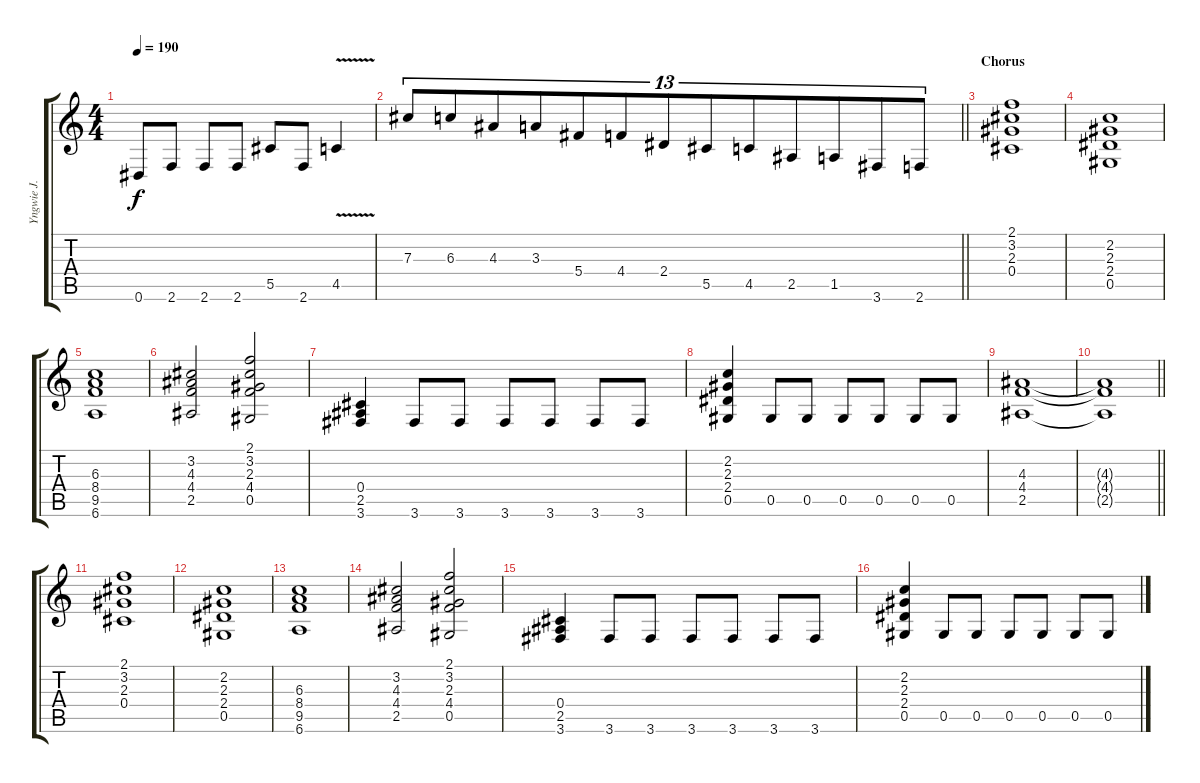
\track ("Yngwie J. Malmsteen" "Yngwie J. ") {instrument overdrivenguitar}
\staff {score tabs}
\tuning (Eb4 Bb3 Gb3 Db3 Ab2 Eb2) {hide}
\ts (4 4)
\tempo 190
\clef g2
\ks c
0.6.8{dy f} 2.6.8 2.6.8 2.6.8 5.5.8 2.6.8 4.5{v}.4 |
\barLineRight lightlight
7.3.8{tu (13 8)} 6.3.8{tu (13 8)} 4.3.8{tu (13 8)} 3.3.8{tu (13 8)} 5.4.8{tu (13 8)} 4.4.8{tu (13 8)} 2.4.8{tu (13 8)} 5.5.8{tu (13 8)} 4.5.8{tu (13 8)} 2.5.8{tu (13 8)} 1.5.8{tu (13 8)} 3.6.8{tu (13 8)} 2.6.8{tu (13 8)} |
\section ("" "Chorus")
(2.1 3.2 2.3 0.4).1 |
(2.2 2.3 2.4 0.5).1 |
(6.3 8.4 9.5 6.6).1 |
(3.2 4.3 4.4 2.5).2 (2.1 3.2 2.3 4.4 0.5).2 |
(0.4 2.5 3.6).4 3.6.8 3.6.8 3.6.8 3.6.8 3.6.8 3.6.8 |
(2.2 2.3 2.4 0.5).4 0.5.8 0.5.8 0.5.8 0.5.8 0.5.8 0.5.8 |
(4.3 4.4 2.5).1 |
\barLineRight lightlight
(4.3{t} 4.4{t} 2.5{t}).1 |
(2.1 3.2 2.3 0.4).1 |
(2.2 2.3 2.4 0.5).1 |
(6.3 8.4 9.5 6.6).1 |
(3.2 4.3 4.4 2.5).2 (2.1 3.2 2.3 4.4 0.5).2 |
(0.4 2.5 3.6).4 3.6.8 3.6.8 3.6.8 3.6.8 3.6.8 3.6.8 |
(2.2 2.3 2.4 0.5).4 0.5.8 0.5.8 0.5.8 0.5.8 0.5.8 0.5.8
